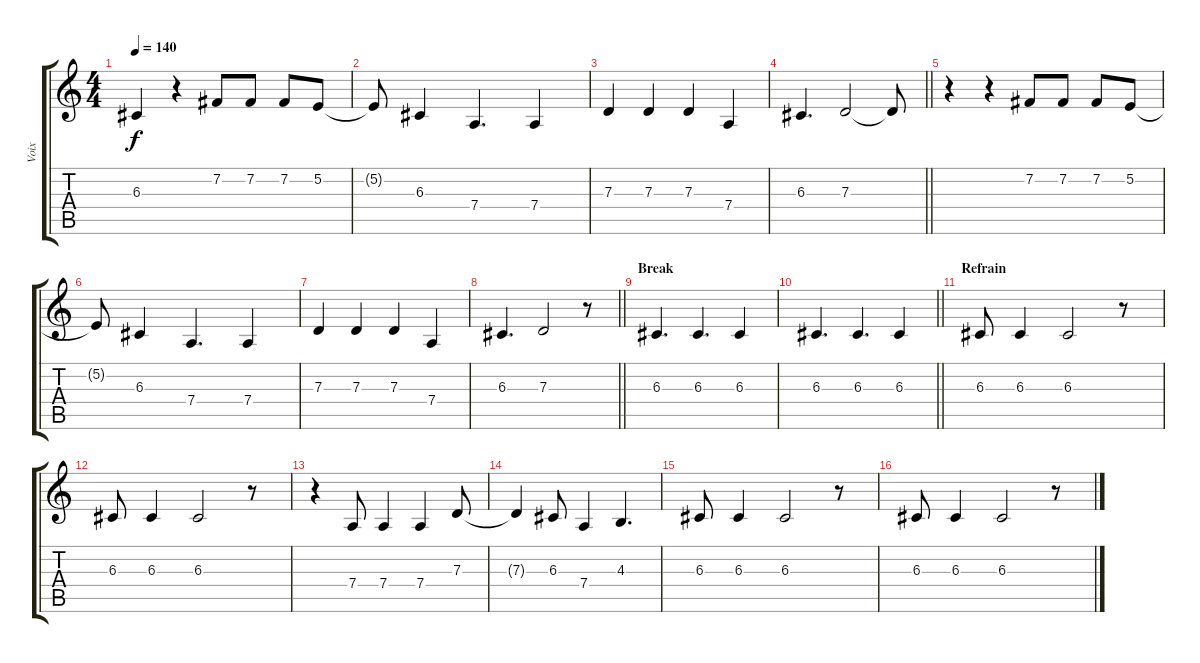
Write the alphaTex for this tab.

\track ("Voix" "Voix") {instrument oboe}
\staff {score tabs}
\tuning (E4 B3 G3 D3 A2 E2) {hide}
\ts (4 4)
\tempo 140
\clef g2
\ks c
6.3{t}.4{dy f} r.4 7.2.8 7.2.8 7.2.8 5.2.8 |
5.2{t}.8 6.3.4 7.4.4{d} 7.4.4 |
7.3.4 7.3.4 7.3.4 7.4.4 |
\barLineRight lightlight
6.3.4{d} 7.3.2 7.3{t}.8 |
r.4 r.4 7.2.8 7.2.8 7.2.8 5.2.8 |
5.2{t}.8 6.3.4 7.4.4{d} 7.4.4 |
7.3.4 7.3.4 7.3.4 7.4.4 |
\barLineRight lightlight
6.3.4{d} 7.3.2 r.8 |
\section ("" "Break")
6.3.4{d} 6.3.4{d} 6.3.4 |
\barLineRight lightlight
6.3.4{d} 6.3.4{d} 6.3.4 |
\section ("" "Refrain")
6.3.8 6.3.4 6.3.2 r.8 |
6.3.8 6.3.4 6.3.2 r.8 |
r.4 7.4.8 7.4.4 7.4.4 7.3.8 |
7.3{t}.4 6.3.8 7.4.4 4.3.4{d} |
6.3.8 6.3.4 6.3.2 r.8 |
6.3.8 6.3.4 6.3.2 r.8
